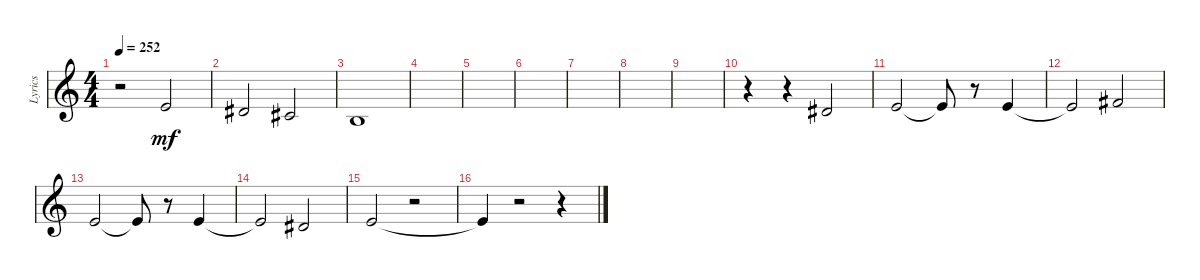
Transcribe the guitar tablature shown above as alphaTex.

\track ("Lyrics" "Lyrics") {instrument clarinet}
\staff {score}
\tuning (E4 B3 G3 D3 A2 E2) {hide}
\ts (4 4)
\tempo 252
\clef g2
\ks c
r.2{dy mf} 5.2.2{volume 13} |
4.2.2 6.3.2 |
4.3.1 |
|
|
|
|
|
|
r.4 r.4 4.2.2 |
0.1.2 0.1{t}.8 r.8 0.1.4 |
0.1{t}.2 2.1.2 |
0.1.2 0.1{t}.8 r.8 0.1.4 |
0.1{t}.2 4.2.2 |
0.1.2 r.2 |
0.1{t}.4 r.2 r.4
